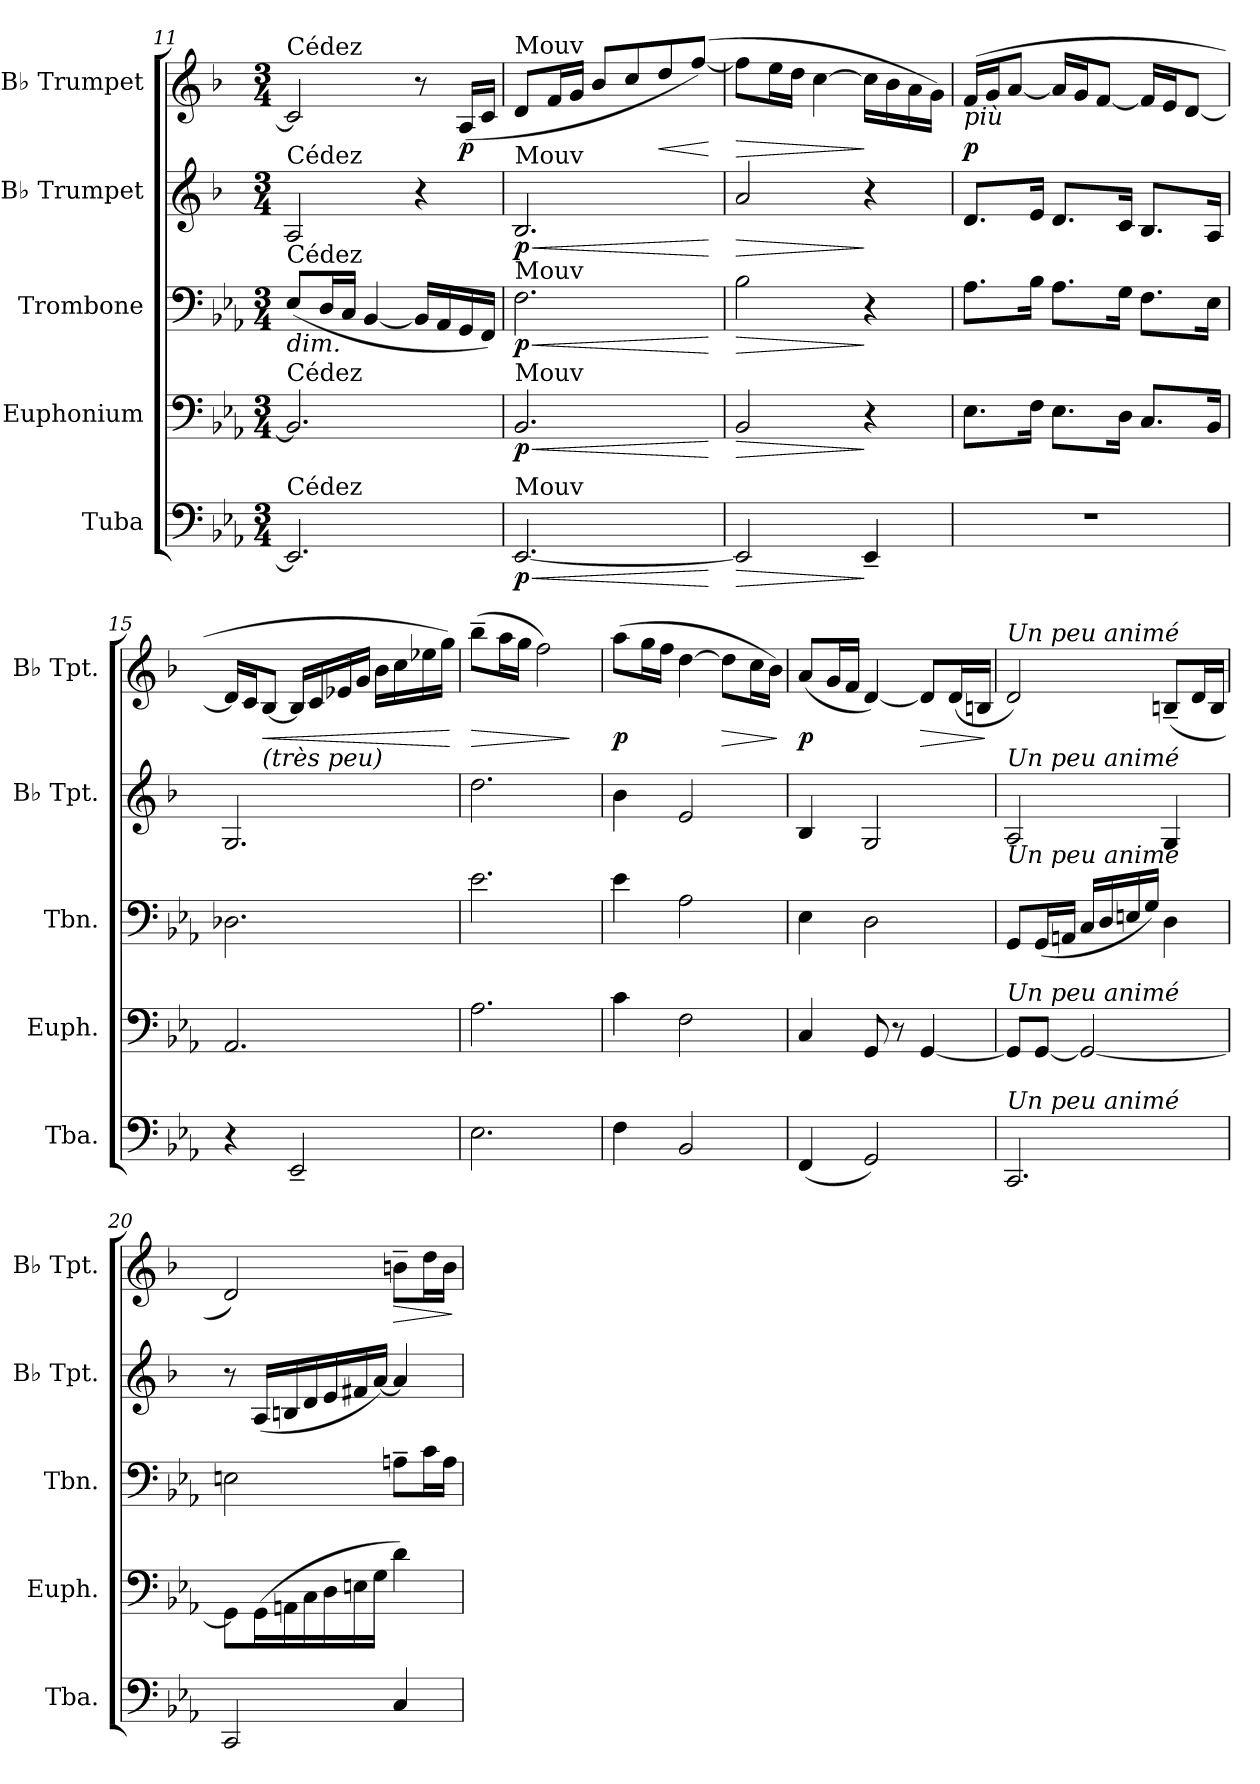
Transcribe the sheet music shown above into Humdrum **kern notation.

**kern	**dynam	**kern	**dynam	**kern	**dynam	**kern	**dynam	**kern	**dynam
*part5	*part5	*part4	*part4	*part3	*part3	*part2	*part2	*part1	*part1
*staff5	*staff5	*staff4	*staff4	*staff3	*staff3	*staff2	*staff2	*staff1	*staff1
*I"Tuba	*	*I"Euphonium	*	*I"Trombone	*	*I"B♭ Trumpet	*	*I"B♭ Trumpet	*
*I'Tba.	*	*I'Euph.	*	*I'Tbn.	*	*I'B♭ Tpt.	*	*I'B♭ Tpt.	*
*clefF4	*	*clefF4	*	*clefF4	*	*clefG2	*	*clefG2	*
*	*	*	*	*	*	*ITrd1c2	*	*ITrd1c2	*
*k[b-e-a-]	*	*k[b-e-a-]	*	*k[b-e-a-]	*	*k[b-e-a-]	*	*k[b-e-a-]	*
*M3/4	*	*M3/4	*	*M3/4	*	*M3/4	*	*M3/4	*
=11	=11	=11	=11	=11	=11	=11	=11	=11	=11
!	!	!	!	!	!	!	!	!LO:TX:a:t=Cédez	!
!	!	!	!	!	!	!LO:TX:a:t=Cédez	!	!	!
!	!	!	!	!LO:TX:a:t=Cédez	!	!	!	!	!
!	!	!	!	!LO:TX:b:i:t=dim.	!	!	!	!	!
!	!	!LO:TX:a:t=Cédez	!	!	!	!	!	!	!
!LO:TX:a:t=Cédez	!	!	!	!	!	!	!	!	!
2.EE-Z/]	.	2.BB-Z/]	.	(<8E-/L	.	2G/	.	2B-/]	.
.	.	.	.	16D/L	.	.	.	.	.
.	.	.	.	16C/JJ	.	.	.	.	.
.	.	.	.	[4BB-/	.	.	.	.	.
.	.	.	.	16BB-/LL]	.	4r	.	8r	.
.	.	.	.	16AA-/	.	.	.	.	.
!	!	!	!	!	!	!	!	!	!LO:DY:b
.	.	.	.	16GG/	.	.	.	(<16G/LL	p
.	.	.	.	16FFZ/JJ)	.	.	.	16B-Z/JJ	.
=12	=12	=12	=12	=12	=12	=12	=12	=12	=12
!	!	!	!	!	!	!	!	!LO:TX:a:t=Mouv	!
!	!	!	!	!	!	!LO:TX:a:t=Mouv	!	!	!
!	!	!	!	!LO:TX:a:t=Mouv	!	!	!	!	!
!	!	!LO:TX:a:t=Mouv	!	!	!	!	!	!	!
!LO:TX:a:t=Mouv	!	!	!	!	!	!	!	!	!
!	!LO:HP:b	!	!LO:HP:b	!	!LO:HP:b	!	!LO:HP:b	!	!
!	!LO:DY:n=1:b	!	!LO:DY:n=1:b	!	!LO:DY:n=1:b	!	!LO:DY:n=1:b	!	!
[2.EE-/	< p	2.BB-/	< p	2.F\	< p	2.A-/	< p	8c/L	.
.	.	.	.	.	.	.	.	16e-/L	.
.	.	.	.	.	.	.	.	16f/JJ	.
.	.	.	.	.	.	.	.	8a-/L	.
.	.	.	.	.	.	.	.	8b-/	.
!	!	!	!	!	!	!	!	!	!LO:HP:b
.	.	.	.	.	.	.	.	8cc/	<
.	.	.	.	.	.	.	.	(>[8ee-/J)	.
.	[	.	[	.	[	.	[	.	[
!!LO:LB:g=z
=13	=13	=13	=13	=13	=13	=13	=13	=13	=13
!	!LO:HP:b	!	!LO:HP:b	!	!LO:HP:b	!	!LO:HP:b	!	!LO:HP:b
2EE-/]	>	2BB-/	>	2B-\	>	2g/	>	8ee-\L]	>
.	.	.	.	.	.	.	.	16dd\L	.
.	.	.	.	.	.	.	.	16cc\JJ	.
.	.	.	.	.	.	.	.	[4b-\	.
4EE-~/	]	4r	]	4r	]	4r	]	16b-\LL]	]
.	.	.	.	.	.	.	.	16a-\	.
.	.	.	.	.	.	.	.	16g\	.
.	.	.	.	.	.	.	.	16f\JJ)	.
=14	=14	=14	=14	=14	=14	=14	=14	=14	=14
!	!	!	!	!	!	!	!	!LO:TX:b:i:t=più	!
!	!	!	!	!	!	!	!	!	!LO:DY:b
2.r	.	8.E-\L	.	8.A-\L	.	8.c/L	.	(>16e-/LL	p
.	.	.	.	.	.	.	.	16f/J	.
.	.	.	.	.	.	.	.	[8g/J	.
.	.	16F\Jk	.	16B-\Jk	.	16d/Jk	.	.	.
.	.	8.E-\L	.	8.A-\L	.	8.c/L	.	16g/LL]	.
.	.	.	.	.	.	.	.	16f/J	.
.	.	.	.	.	.	.	.	[8e-/J	.
.	.	16D\Jk	.	16G\Jk	.	16B-/Jk	.	.	.
.	.	8.C/L	.	8.F\L	.	8.A-/L	.	16e-/LL]	.
.	.	.	.	.	.	.	.	16d/J	.
.	.	.	.	.	.	.	.	[8c/J	.
.	.	16BB-/Jk	.	16E-\Jk	.	16G/Jk	.	.	.
=15	=15	=15	=15	=15	=15	=15	=15	=15	=15
4r	.	2.AA-/	.	2.D-X\	.	2.F/	.	16c/LL]	.
.	.	.	.	.	.	.	.	16B-/J	.
!	!	!	!	!	!	!	!	!LO:TX:b:i:t=(très peu)	!
!	!	!	!	!	!	!	!	!	!LO:HP:b
.	.	.	.	.	.	.	.	[8A-/J	<
2EE-~/	.	.	.	.	.	.	.	16A-/LL]	.
.	.	.	.	.	.	.	.	16B-/	.
.	.	.	.	.	.	.	.	16d-X/	.
.	.	.	.	.	.	.	.	16f/JJ	.
.	.	.	.	.	.	.	.	16a-\LL	.
.	.	.	.	.	.	.	.	16b-\	.
.	.	.	.	.	.	.	.	16dd-X\	.
.	.	.	.	.	.	.	.	16ff\JJ)	.
.	.	.	.	.	.	.	.	.	[
=16	=16	=16	=16	=16	=16	=16	=16	=16	=16
!	!	!	!	!	!	!	!	!	!LO:HP:b
2.E-\	.	2.A-\	.	2.e-\	.	2.cc\	.	(>8aa-~\L	>
.	.	.	.	.	.	.	.	16gg\L	.
.	.	.	.	.	.	.	.	16ff\JJ	.
.	.	.	.	.	.	.	.	2ee-\)	.
.	.	.	.	.	.	.	.	.	]
!!LO:PB:g=z
=17	=17	=17	=17	=17	=17	=17	=17	=17	=17
!	!	!	!	!	!	!	!	!	!LO:DY:b
4F\	.	4c\	.	4e-\	.	4a-\	.	(>8gg\L	p
.	.	.	.	.	.	.	.	16ff\L	.
.	.	.	.	.	.	.	.	16ee-\JJ	.
2BB-/	.	2F\	.	2A-\	.	2d/	.	[4cc\	.
!	!	!	!	!	!	!	!	!	!LO:HP:b
.	.	.	.	.	.	.	.	8cc\L]	>
.	.	.	.	.	.	.	.	16b-\L	.
.	.	.	.	.	.	.	.	16a-\JJ)	.
.	.	.	.	.	.	.	.	.	]
=18	=18	=18	=18	=18	=18	=18	=18	=18	=18
!	!	!	!	!	!	!	!	!	!LO:DY:b
(<4FF/	.	4C/	.	4E-\	.	4A-/	.	(<8g/L	p
.	.	.	.	.	.	.	.	16f/L	.
.	.	.	.	.	.	.	.	16e-/JJ	.
2GG/)	.	8GG/	.	2D\	.	2F/	.	[4c/)	.
.	.	8r	.	.	.	.	.	.	.
!	!	!	!	!	!	!	!	!	!LO:HP:b
.	.	[4GG/	.	.	.	.	.	8c/L]	>
.	.	.	.	.	.	.	.	(<16c/L	.
.	.	.	.	.	.	.	.	16An/JJ	.
.	.	.	.	.	.	.	.	.	]
=19	=19	=19	=19	=19	=19	=19	=19	=19	=19
!	!	!	!	!	!	!	!	!LO:TX:a:i:t=Un peu animé	!
!	!	!	!	!	!	!LO:TX:a:i:t=Un peu animé	!	!	!
!	!	!	!	!LO:TX:a:i:t=Un peu animé	!	!	!	!	!
!	!	!LO:TX:a:i:t=Un peu animé	!	!	!	!	!	!	!
!LO:TX:a:i:t=Un peu animé	!	!	!	!	!	!	!	!	!
2.CC/	.	8GG/L]	.	8GG/L	.	2G/	.	2c/)	.
.	.	[8GG/J	.	(<16GG/L	.	.	.	.	.
.	.	.	.	16AAn/JJ	.	.	.	.	.
.	.	2GG/_	.	16C/LL	.	.	.	.	.
.	.	.	.	16D/	.	.	.	.	.
.	.	.	.	16En/	.	.	.	.	.
.	.	.	.	16G/JJ)	.	.	.	.	.
.	.	.	.	4D\	.	4F/	.	(<8An~/L	.
.	.	.	.	.	.	.	.	16c/L	.
.	.	.	.	.	.	.	.	16A/JJ	.
=20	=20	=20	=20	=20	=20	=20	=20	=20	=20
2CC/	.	8GG\L]	.	2En\	.	8r	.	2c/)	.
.	.	(>16GG\L	.	.	.	(<16G/LL	.	.	.
.	.	16AAn\	.	.	.	16An/	.	.	.
.	.	16C\	.	.	.	16c/	.	.	.
.	.	16D\	.	.	.	16d/	.	.	.
.	.	16En\	.	.	.	16en/	.	.	.
.	.	16G\JJ	.	.	.	[16g/JJ)	.	.	.
!	!	!	!	!	!	!	!	!	!LO:HP:b
4C/	.	4d\)	.	8An~\L	.	4g/]	.	8an~\L	>
.	.	.	.	16c\L	.	.	.	16cc\L	.
.	.	.	.	16A\JJ	.	.	.	16a\JJ	.
.	.	.	.	.	.	.	.	.	]
=	=	=	=	=	=	=	=	=	=
*-	*-	*-	*-	*-	*-	*-	*-	*-	*-
